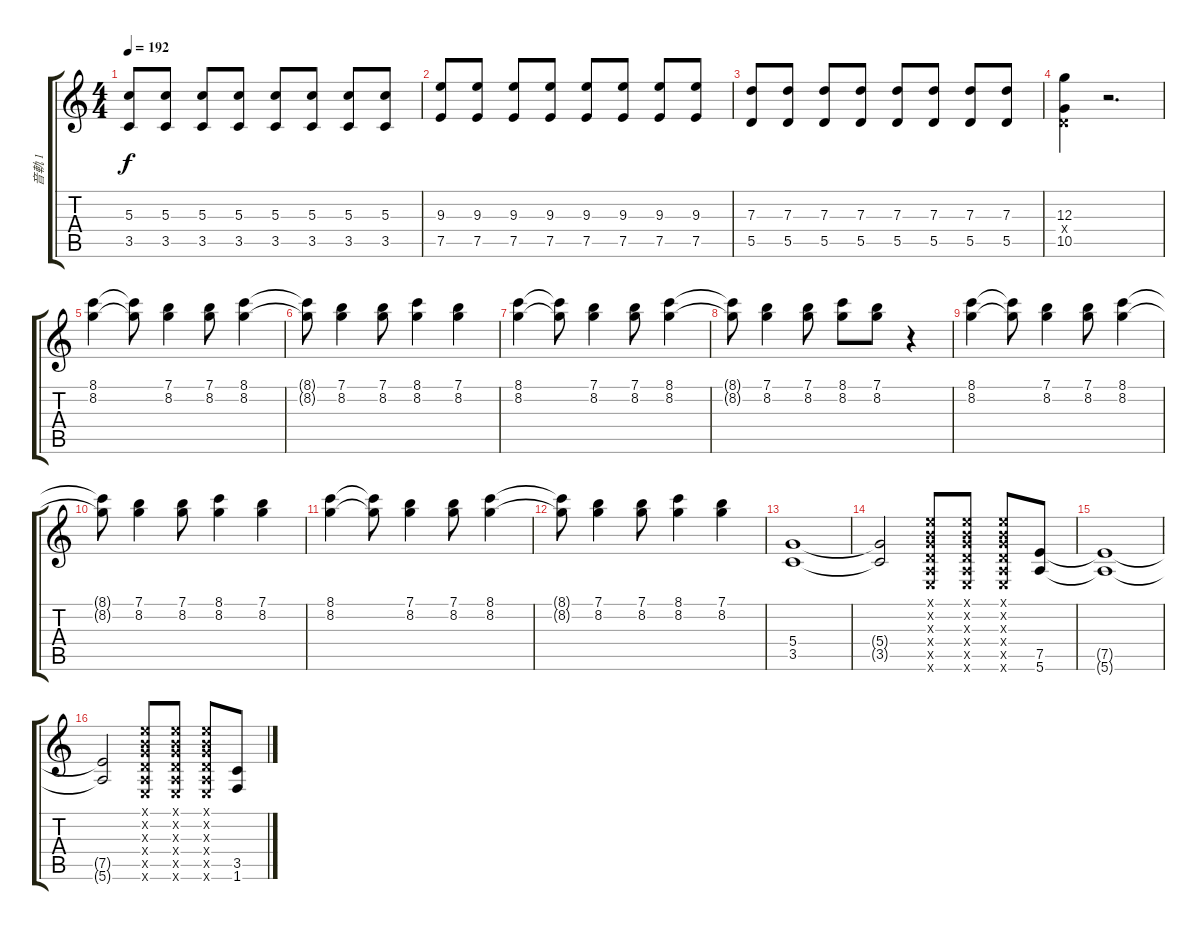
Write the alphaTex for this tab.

\track ("音軌 1" "音軌 1") {instrument electricguitarjazz}
\staff {score tabs}
\tuning (E4 B3 G3 D3 A2 E2) {hide}
\ts (4 4)
\tempo 192
\clef g2
\ks c
(5.3 3.5).8{dy f} (5.3 3.5).8 (5.3 3.5).8 (5.3 3.5).8 (5.3 3.5).8 (5.3 3.5).8 (5.3 3.5).8 (5.3 3.5).8 |
(9.3 7.5).8 (9.3 7.5).8 (9.3 7.5).8 (9.3 7.5).8 (9.3 7.5).8 (9.3 7.5).8 (9.3 7.5).8 (9.3 7.5).8 |
(7.3 5.5).8 (7.3 5.5).8 (7.3 5.5).8 (7.3 5.5).8 (7.3 5.5).8 (7.3 5.5).8 (7.3 5.5).8 (7.3 5.5).8 |
(12.3 0.4{x} 10.5).4 r.2{d} |
(8.1 8.2).4 (8.1{t} 8.2{t}).8 (7.1 8.2).4 (7.1 8.2).8 (8.1 8.2).4 |
(8.1{t} 8.2{t}).8 (7.1 8.2).4 (7.1 8.2).8 (8.1 8.2).4 (7.1 8.2).4 |
(8.1 8.2).4 (8.1{t} 8.2{t}).8 (7.1 8.2).4 (7.1 8.2).8 (8.1 8.2).4 |
(8.1{t} 8.2{t}).8 (7.1 8.2).4 (7.1 8.2).8 (8.1 8.2).8 (7.1 8.2).8 r.4 |
(8.1 8.2).4 (8.1{t} 8.2{t}).8 (7.1 8.2).4 (7.1 8.2).8 (8.1 8.2).4 |
(8.1{t} 8.2{t}).8 (7.1 8.2).4 (7.1 8.2).8 (8.1 8.2).4 (7.1 8.2).4 |
(8.1 8.2).4 (8.1{t} 8.2{t}).8 (7.1 8.2).4 (7.1 8.2).8 (8.1 8.2).4 |
(8.1{t} 8.2{t}).8 (7.1 8.2).4 (7.1 8.2).8 (8.1 8.2).4 (7.1 8.2).4 |
(5.4 3.5).1 |
(5.4{t} 3.5{t}).2 (0.1{x} 0.2{x} 0.3{x} 0.4{x} 0.5{x} 0.6{x}).8 (0.1{x} 0.2{x} 0.3{x} 0.4{x} 0.5{x} 0.6{x}).8 (0.1{x} 0.2{x} 0.3{x} 0.4{x} 0.5{x} 0.6{x}).8 (7.5 5.6).8 |
(7.5{t} 5.6{t}).1 |
(7.5{t} 5.6{t}).2 (0.1{x} 0.2{x} 0.3{x} 0.4{x} 0.5{x} 0.6{x}).8 (0.1{x} 0.2{x} 0.3{x} 0.4{x} 0.5{x} 0.6{x}).8 (0.1{x} 0.2{x} 0.3{x} 0.4{x} 0.5{x} 0.6{x}).8 (3.5 1.6).8
